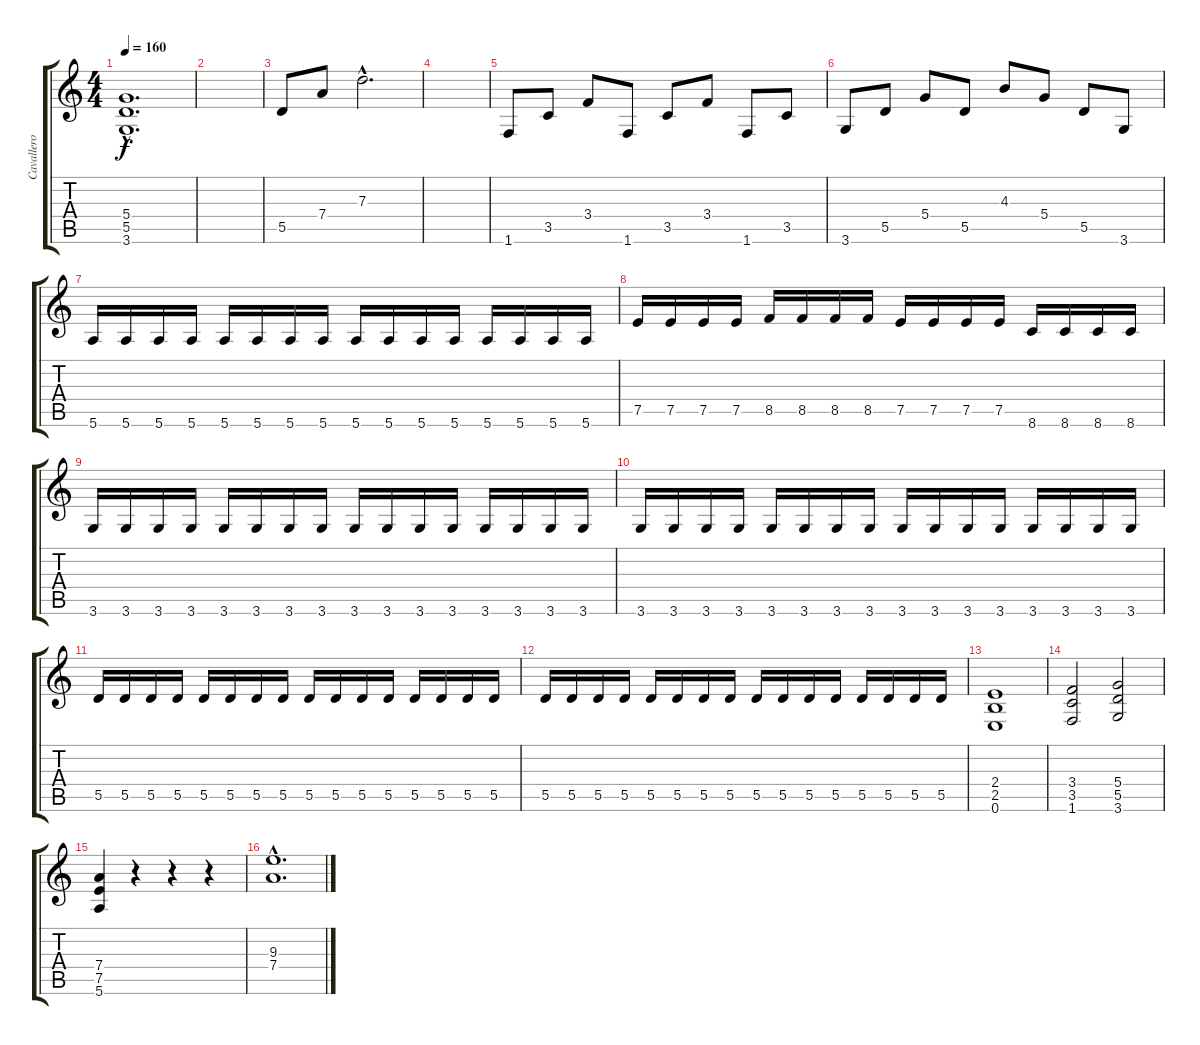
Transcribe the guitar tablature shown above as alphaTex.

\track ("Cavallero" "Cavallero") {instrument distortionguitar}
\staff {score tabs}
\tuning (E4 B3 G3 D3 A2 E2) {hide}
\ts (4 4)
\tempo 160
\clef g2
\ks c
(5.4{hac} 5.5{hac} 3.6{hac}).1{d dy f} |
|
5.5.8 7.4.8 7.3{hac}.2{d} |
|
1.6.8 3.5.8 3.4.8 1.6.8 3.5.8 3.4.8 1.6.8 3.5.8 |
3.6.8 5.5.8 5.4.8 5.5.8 4.3.8 5.4.8 5.5.8 3.6.8 |
5.6.16 5.6.16 5.6.16 5.6.16 5.6.16 5.6.16 5.6.16 5.6.16 5.6.16 5.6.16 5.6.16 5.6.16 5.6.16 5.6.16 5.6.16 5.6.16 |
7.5.16 7.5.16 7.5.16 7.5.16 8.5.16 8.5.16 8.5.16 8.5.16 7.5.16 7.5.16 7.5.16 7.5.16 8.6.16 8.6.16 8.6.16 8.6.16 |
3.6.16 3.6.16 3.6.16 3.6.16 3.6.16 3.6.16 3.6.16 3.6.16 3.6.16 3.6.16 3.6.16 3.6.16 3.6.16 3.6.16 3.6.16 3.6.16 |
3.6.16 3.6.16 3.6.16 3.6.16 3.6.16 3.6.16 3.6.16 3.6.16 3.6.16 3.6.16 3.6.16 3.6.16 3.6.16 3.6.16 3.6.16 3.6.16 |
5.5.16 5.5.16 5.5.16 5.5.16 5.5.16 5.5.16 5.5.16 5.5.16 5.5.16 5.5.16 5.5.16 5.5.16 5.5.16 5.5.16 5.5.16 5.5.16 |
5.5.16 5.5.16 5.5.16 5.5.16 5.5.16 5.5.16 5.5.16 5.5.16 5.5.16 5.5.16 5.5.16 5.5.16 5.5.16 5.5.16 5.5.16 5.5.16 |
(2.4 2.5 0.6).1 |
(3.4 3.5 1.6).2 (5.4 5.5 3.6).2 |
(7.4 7.5 5.6).4 r.4 r.4 r.4 |
(9.3{hac} 7.4{hac}).1{d}
